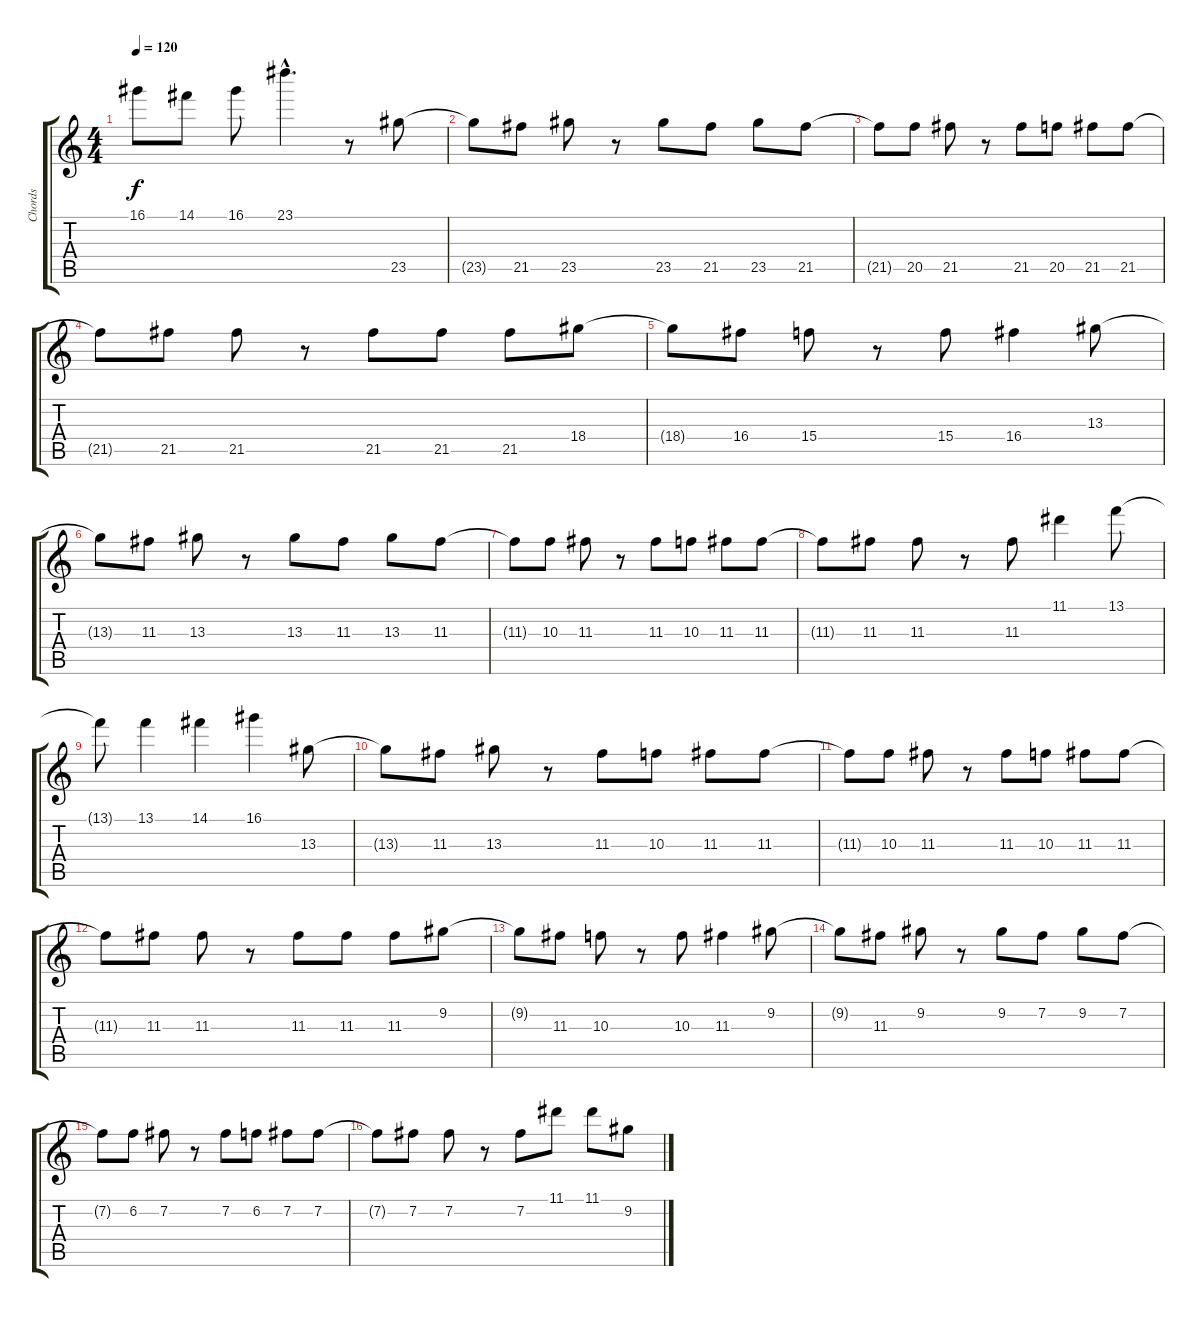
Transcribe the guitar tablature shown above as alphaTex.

\track ("Chords" "Chords") {instrument overdrivenguitar}
\staff {score tabs}
\tuning (E4 B3 G3 D3 A2 E2) {hide}
\ts (4 4)
\tempo 120
\clef g2
\ks c
16.1{t}.8{dy f} 14.1.8 16.1.8 23.1{hac}.4{d} r.8 23.5.8 |
23.5{t}.8 21.5.8 23.5.8 r.8 23.5.8 21.5.8 23.5.8 21.5.8 |
21.5{t}.8 20.5.8 21.5.8 r.8 21.5.8 20.5.8 21.5.8 21.5.8 |
21.5{t}.8 21.5.8 21.5.8 r.8 21.5.8 21.5.8 21.5.8 18.4.8 |
18.4{t}.8 16.4.8 15.4.8 r.8 15.4.8 16.4.4 13.3.8 |
13.3{t}.8 11.3.8 13.3.8 r.8 13.3.8 11.3.8 13.3.8 11.3.8 |
11.3{t}.8 10.3.8 11.3.8 r.8 11.3.8 10.3.8 11.3.8 11.3.8 |
11.3{t}.8 11.3.8 11.3.8 r.8 11.3.8 11.1.4 13.1.8 |
13.1{t}.8 13.1.4 14.1.4 16.1.4 13.3.8 |
13.3{t}.8 11.3.8 13.3.8 r.8 11.3.8 10.3.8 11.3.8 11.3.8 |
11.3{t}.8 10.3.8 11.3.8 r.8 11.3.8 10.3.8 11.3.8 11.3.8 |
11.3{t}.8 11.3.8 11.3.8 r.8 11.3.8 11.3.8 11.3.8 9.2.8 |
9.2{t}.8 11.3.8 10.3.8 r.8 10.3.8 11.3.4 9.2.8 |
9.2{t}.8 11.3.8 9.2.8 r.8 9.2.8 7.2.8 9.2.8 7.2.8 |
7.2{t}.8 6.2.8 7.2.8 r.8 7.2.8 6.2.8 7.2.8 7.2.8 |
7.2{t}.8 7.2.8 7.2.8 r.8 7.2.8 11.1.8 11.1.8 9.2.8
